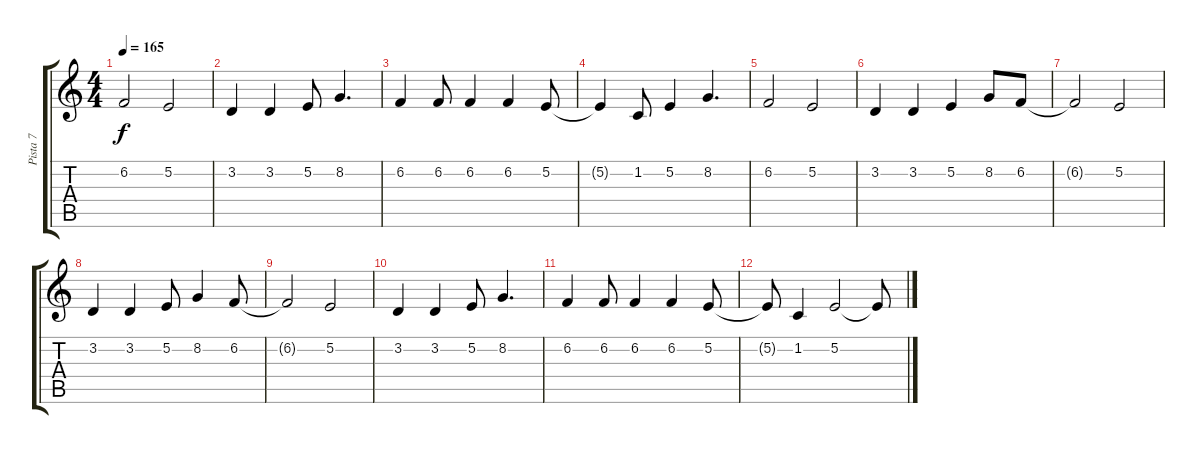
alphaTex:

\track ("Pista 7" "Pista 7") {instrument electricgrandpiano}
\staff {score tabs}
\tuning (E4 B3 G3 D3 A2 E2) {hide}
\ts (4 4)
\tempo 165
\clef g2
\ks c
6.2{t}.2{dy f} 5.2.2 |
3.2.4 3.2.4 5.2.8 8.2.4{d} |
6.2.4 6.2.8 6.2.4 6.2.4 5.2.8 |
5.2{t}.4 1.2.8 5.2.4 8.2.4{d} |
6.2.2 5.2.2 |
3.2.4 3.2.4 5.2.4 8.2.8 6.2.8 |
6.2{t}.2 5.2.2 |
3.2.4 3.2.4 5.2.8 8.2.4 6.2.8 |
6.2{t}.2 5.2.2 |
3.2.4 3.2.4 5.2.8 8.2.4{d} |
6.2.4 6.2.8 6.2.4 6.2.4 5.2.8 |
5.2{t}.8 1.2.4 5.2.2 5.2{t}.8
